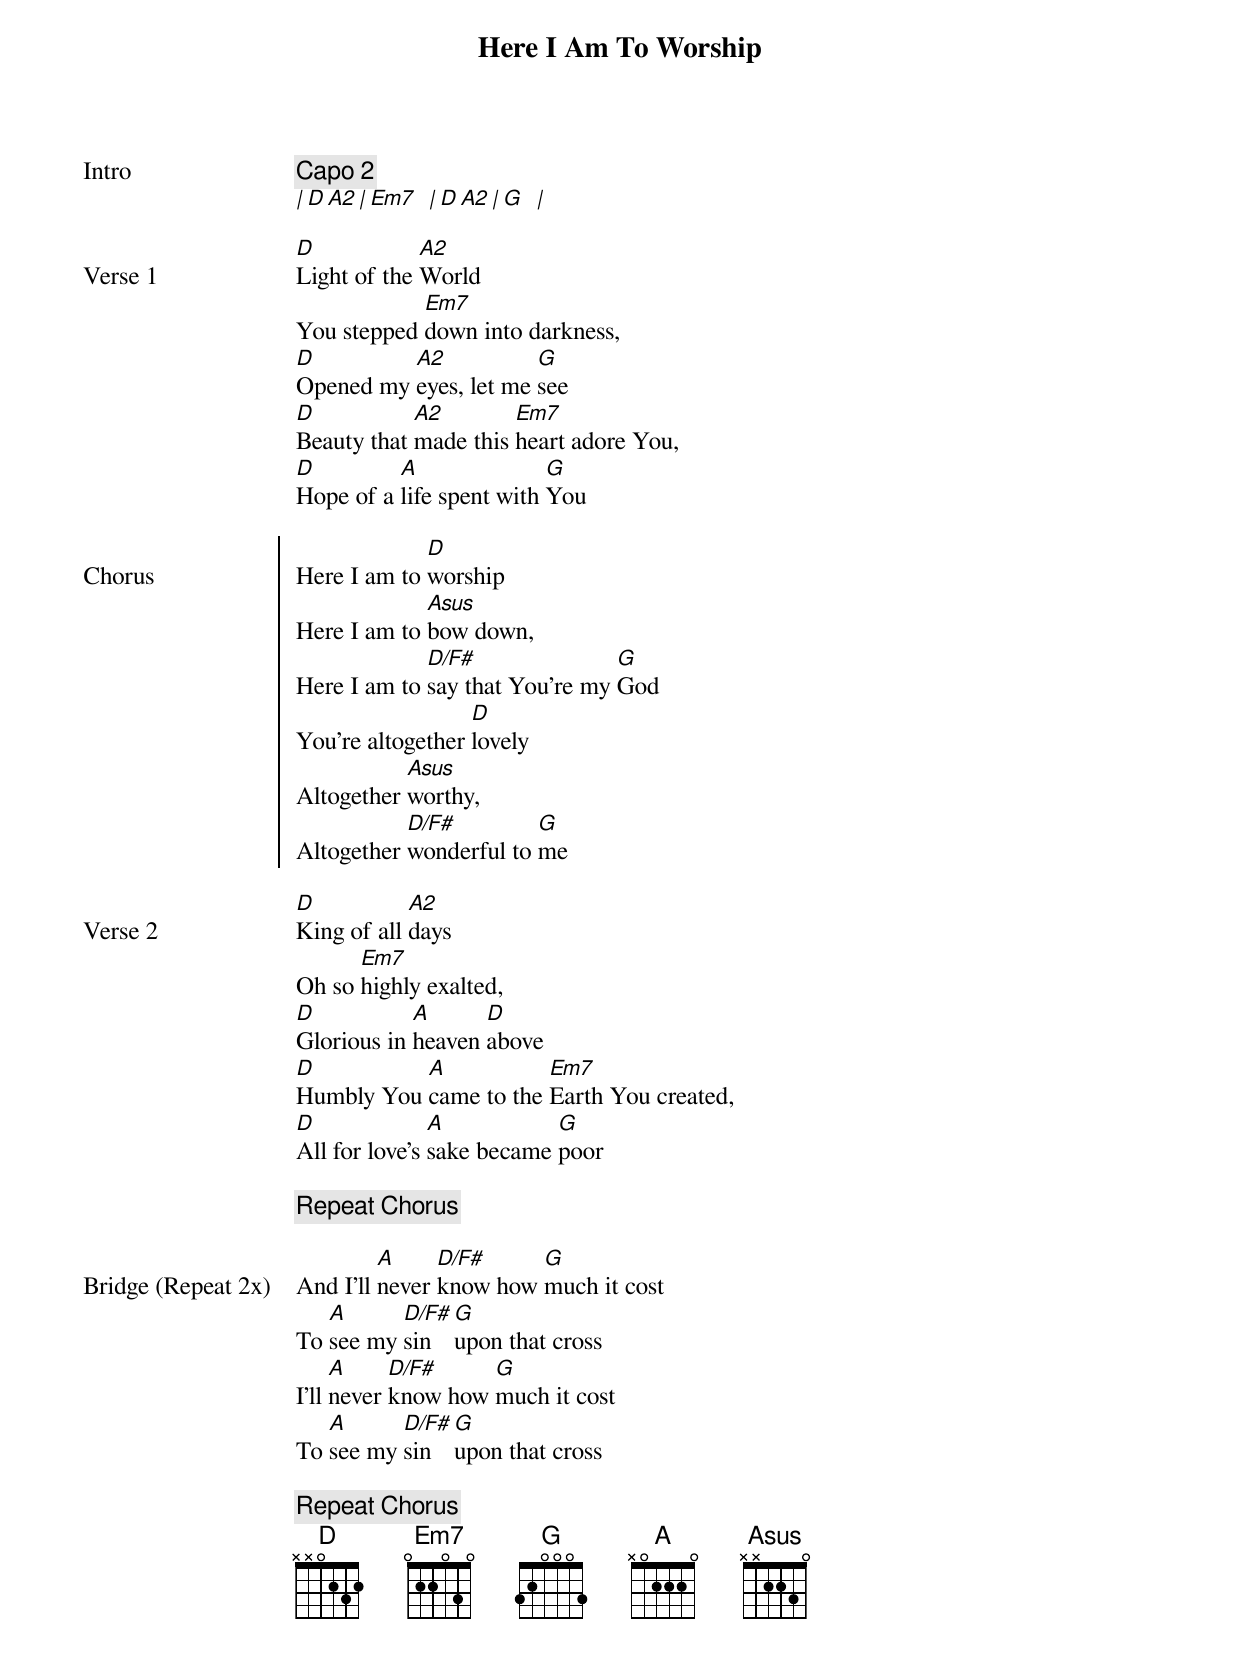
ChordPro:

{title: Here I Am To Worship}
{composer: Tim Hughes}
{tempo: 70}
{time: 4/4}
{transpose: }
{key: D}

{start_of_verse: Intro}
{c: Capo 2}
[| D A2 | Em7   | D A2 | G   |]
{end_of_verse: Intro}

{start_of_verse: Verse 1}
[D]Light of the [A2]World
You stepped [Em7]down into darkness,
[D]Opened my [A2]eyes, let me [G]see
[D]Beauty that [A2]made this [Em7]heart adore You,
[D]Hope of a [A]life spent with [G]You
{end_of_verse: Verse 1}

{soc: Chorus}
Here I am to [D]worship
Here I am to [Asus]bow down,
Here I am to [D/F#]say that You're my [G]God
You're altogether [D]lovely
Altogether [Asus]worthy,
Altogether [D/F#]wonderful to [G]me
{eoc: Chorus}

{start_of_verse: Verse 2}
[D]King of all [A2]days
Oh so [Em7]highly exalted,
[D]Glorious in [A]heaven [D]above
[D]Humbly You [A]came to the [Em7]Earth You created,
[D]All for love's [A]sake became [G]poor
{end_of_verse: Verse 2}

{c: Repeat Chorus}

{start_of_verse: Bridge (Repeat 2x)}
And I'll [A]never [D/F#]know how [G]much it cost
To [A]see my [D/F#]sin [G]upon that cross
I’ll [A]never [D/F#]know how [G]much it cost
To [A]see my [D/F#]sin [G]upon that cross
{end_of_verse: Bridge (Repeat 2x)}

{c: Repeat Chorus}
